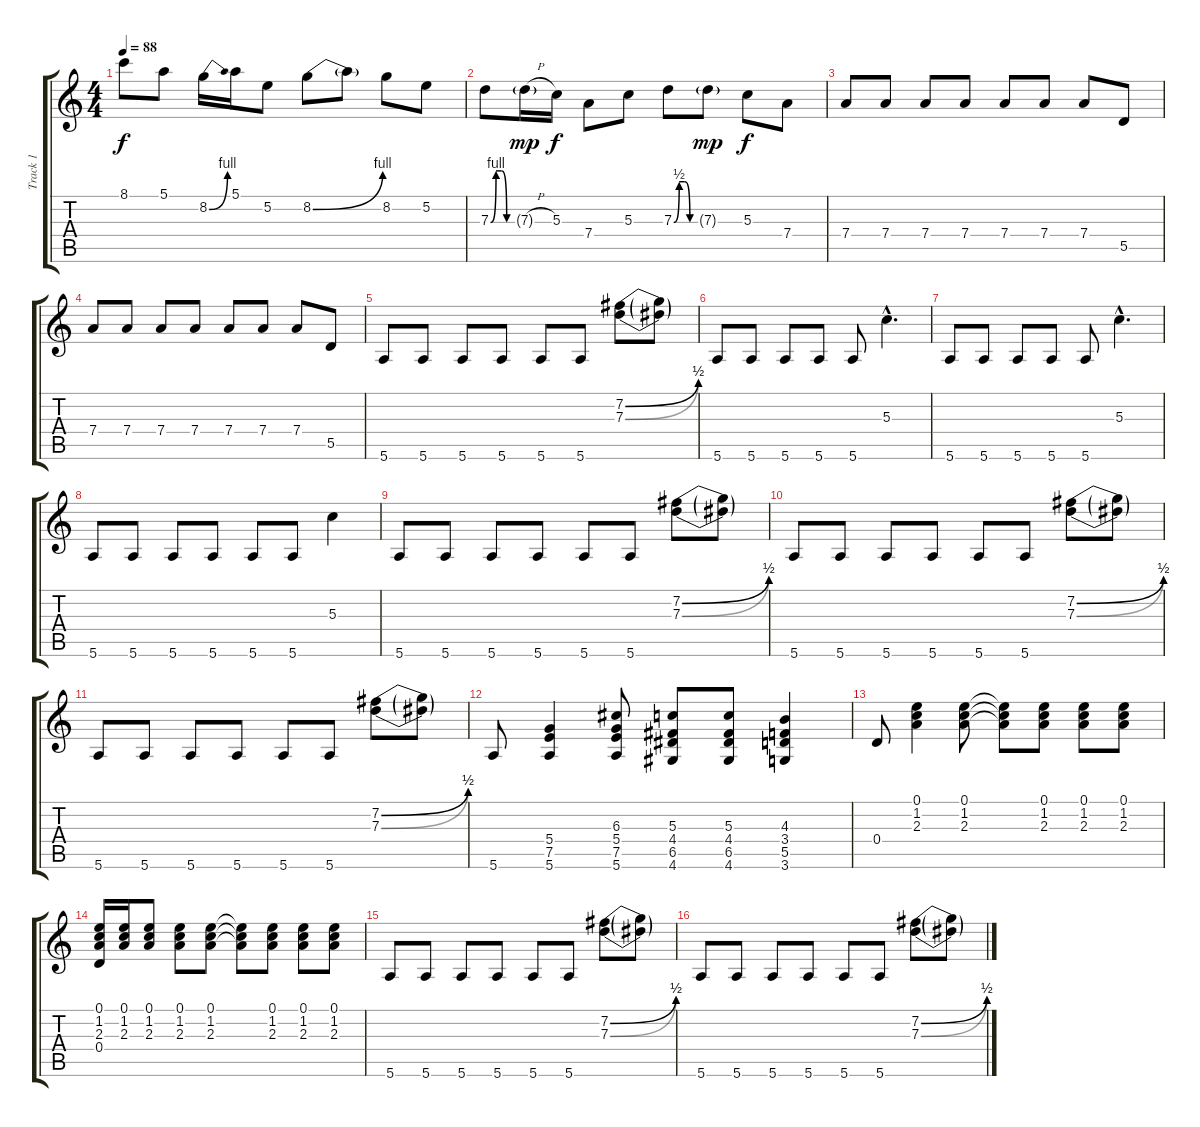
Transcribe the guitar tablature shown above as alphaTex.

\track ("Track 1" "Track 1") {instrument overdrivenguitar}
\staff {score tabs}
\tuning (E4 B3 G3 D3 A2 E2) {hide}
\ts (4 4)
\tempo 88
\clef g2
\ks c
8.1{t}.8{dy f} 5.1.8 8.2{be (bend 0 0 60 4)}.16 5.1.16 5.2.8 8.2{be (bend 0 0 60 4)}.8 8.2{t}.8 8.2.8 5.2.8 |
7.3{be (custom 0 0 15 4 30 4 45 0 60 0)}.8 7.3{h g}.16{dy mp} 5.3.16{dy f} 7.4.8 5.3.8 7.3{be (custom 0 0 15 2 30 2 45 0 60 0)}.8 7.3{g}.8{dy mp} 5.3.8{dy f} 7.4.8 |
7.4.8 7.4.8 7.4.8 7.4.8 7.4.8 7.4.8 7.4.8 5.5.8 |
7.4.8 7.4.8 7.4.8 7.4.8 7.4.8 7.4.8 7.4.8 5.5.8 |
5.6.8 5.6.8 5.6.8 5.6.8 5.6.8 5.6.8 (7.2{be (bend 0 0 60 2)} 7.3{be (bend 0 0 60 2)}).8 (7.2{t} 7.3{t}).8 |
5.6.8 5.6.8 5.6.8 5.6.8 5.6.8 5.3{hac}.4{d} |
5.6.8 5.6.8 5.6.8 5.6.8 5.6.8 5.3{hac}.4{d} |
5.6.8 5.6.8 5.6.8 5.6.8 5.6.8 5.6.8 5.3.4 |
5.6.8 5.6.8 5.6.8 5.6.8 5.6.8 5.6.8 (7.2{be (bend 0 0 60 2)} 7.3{be (bend 0 0 60 2)}).8 (7.2{t} 7.3{t}).8 |
5.6.8 5.6.8 5.6.8 5.6.8 5.6.8 5.6.8 (7.2{be (bend 0 0 60 2)} 7.3{be (bend 0 0 60 2)}).8 (7.2{t} 7.3{t}).8 |
5.6.8 5.6.8 5.6.8 5.6.8 5.6.8 5.6.8 (7.2{be (bend 0 0 60 2)} 7.3{be (bend 0 0 60 2)}).8 (7.2{t} 7.3{t}).8 |
5.6.8 (5.4 7.5 5.6).4 (6.3 5.4 7.5 5.6).8 (5.3 4.4 6.5 4.6).8 (5.3 4.4 6.5 4.6).8 (4.3 3.4 5.5 3.6).4 |
0.4.8 (0.1 1.2 2.3).4 (0.1 1.2 2.3).8 (0.1{t} 1.2{t} 2.3{t}).8 (0.1 1.2 2.3).8 (0.1 1.2 2.3).8 (0.1 1.2 2.3).8 |
(0.1 1.2 2.3 0.4).16 (0.1 1.2 2.3).16 (0.1 1.2 2.3).8 (0.1 1.2 2.3).8 (0.1 1.2 2.3).8 (0.1{t} 1.2{t} 2.3{t}).8 (0.1 1.2 2.3).8 (0.1 1.2 2.3).8 (0.1 1.2 2.3).8 |
5.6.8 5.6.8 5.6.8 5.6.8 5.6.8 5.6.8 (7.2{be (bend 0 0 60 2)} 7.3{be (bend 0 0 60 2)}).8 (7.2{t} 7.3{t}).8 |
5.6.8 5.6.8 5.6.8 5.6.8 5.6.8 5.6.8 (7.2{be (bend 0 0 60 2)} 7.3{be (bend 0 0 60 2)}).8 (7.2{t} 7.3{t}).8
